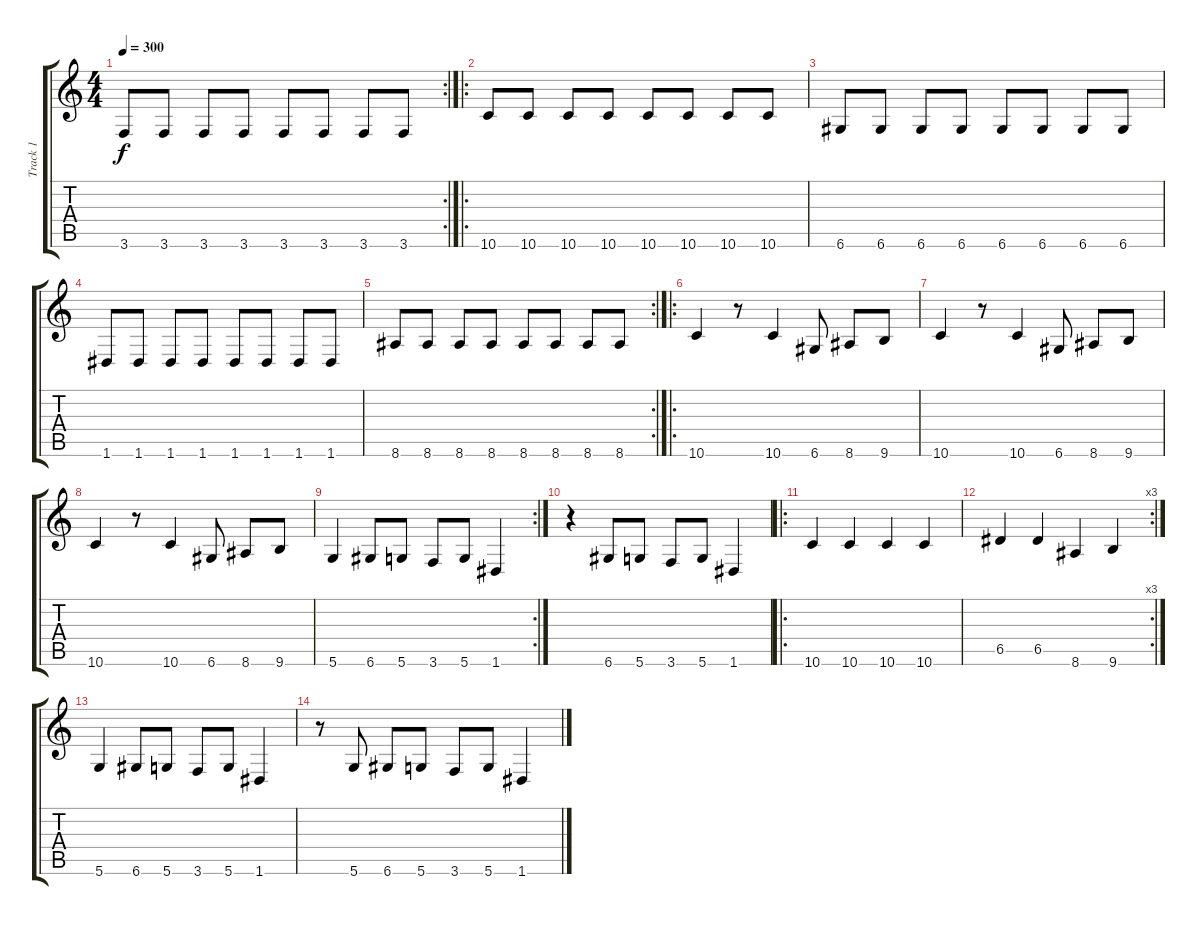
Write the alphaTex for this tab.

\track ("Track 1" "Track 1") {instrument electricbasspick}
\staff {score tabs}
\tuning (E4 B3 G3 D3 A2 D2) {hide}
\rc 2
\ts (4 4)
\tempo 300
\clef g2
\ks c
3.6.8{dy f} 3.6.8 3.6.8 3.6.8 3.6.8 3.6.8 3.6.8 3.6.8 |
\ro
10.6.8 10.6.8 10.6.8 10.6.8 10.6.8 10.6.8 10.6.8 10.6.8 |
6.6.8 6.6.8 6.6.8 6.6.8 6.6.8 6.6.8 6.6.8 6.6.8 |
1.6.8 1.6.8 1.6.8 1.6.8 1.6.8 1.6.8 1.6.8 1.6.8 |
\rc 2
8.6.8 8.6.8 8.6.8 8.6.8 8.6.8 8.6.8 8.6.8 8.6.8 |
\ro
10.6.4 r.8 10.6.4 6.6.8 8.6.8 9.6.8 |
10.6.4 r.8 10.6.4 6.6.8 8.6.8 9.6.8 |
10.6.4 r.8 10.6.4 6.6.8 8.6.8 9.6.8 |
\rc 2
5.6.4 6.6.8 5.6.8 3.6.8 5.6.8 1.6.4 |
r.4 6.6.8 5.6.8 3.6.8 5.6.8 1.6.4 |
\ro
10.6.4 10.6.4 10.6.4 10.6.4 |
\rc 3
6.5.4 6.5.4 8.6.4 9.6.4 |
5.6.4 6.6.8 5.6.8 3.6.8 5.6.8 1.6.4 |
r.8 5.6.8 6.6.8 5.6.8 3.6.8 5.6.8 1.6.4
